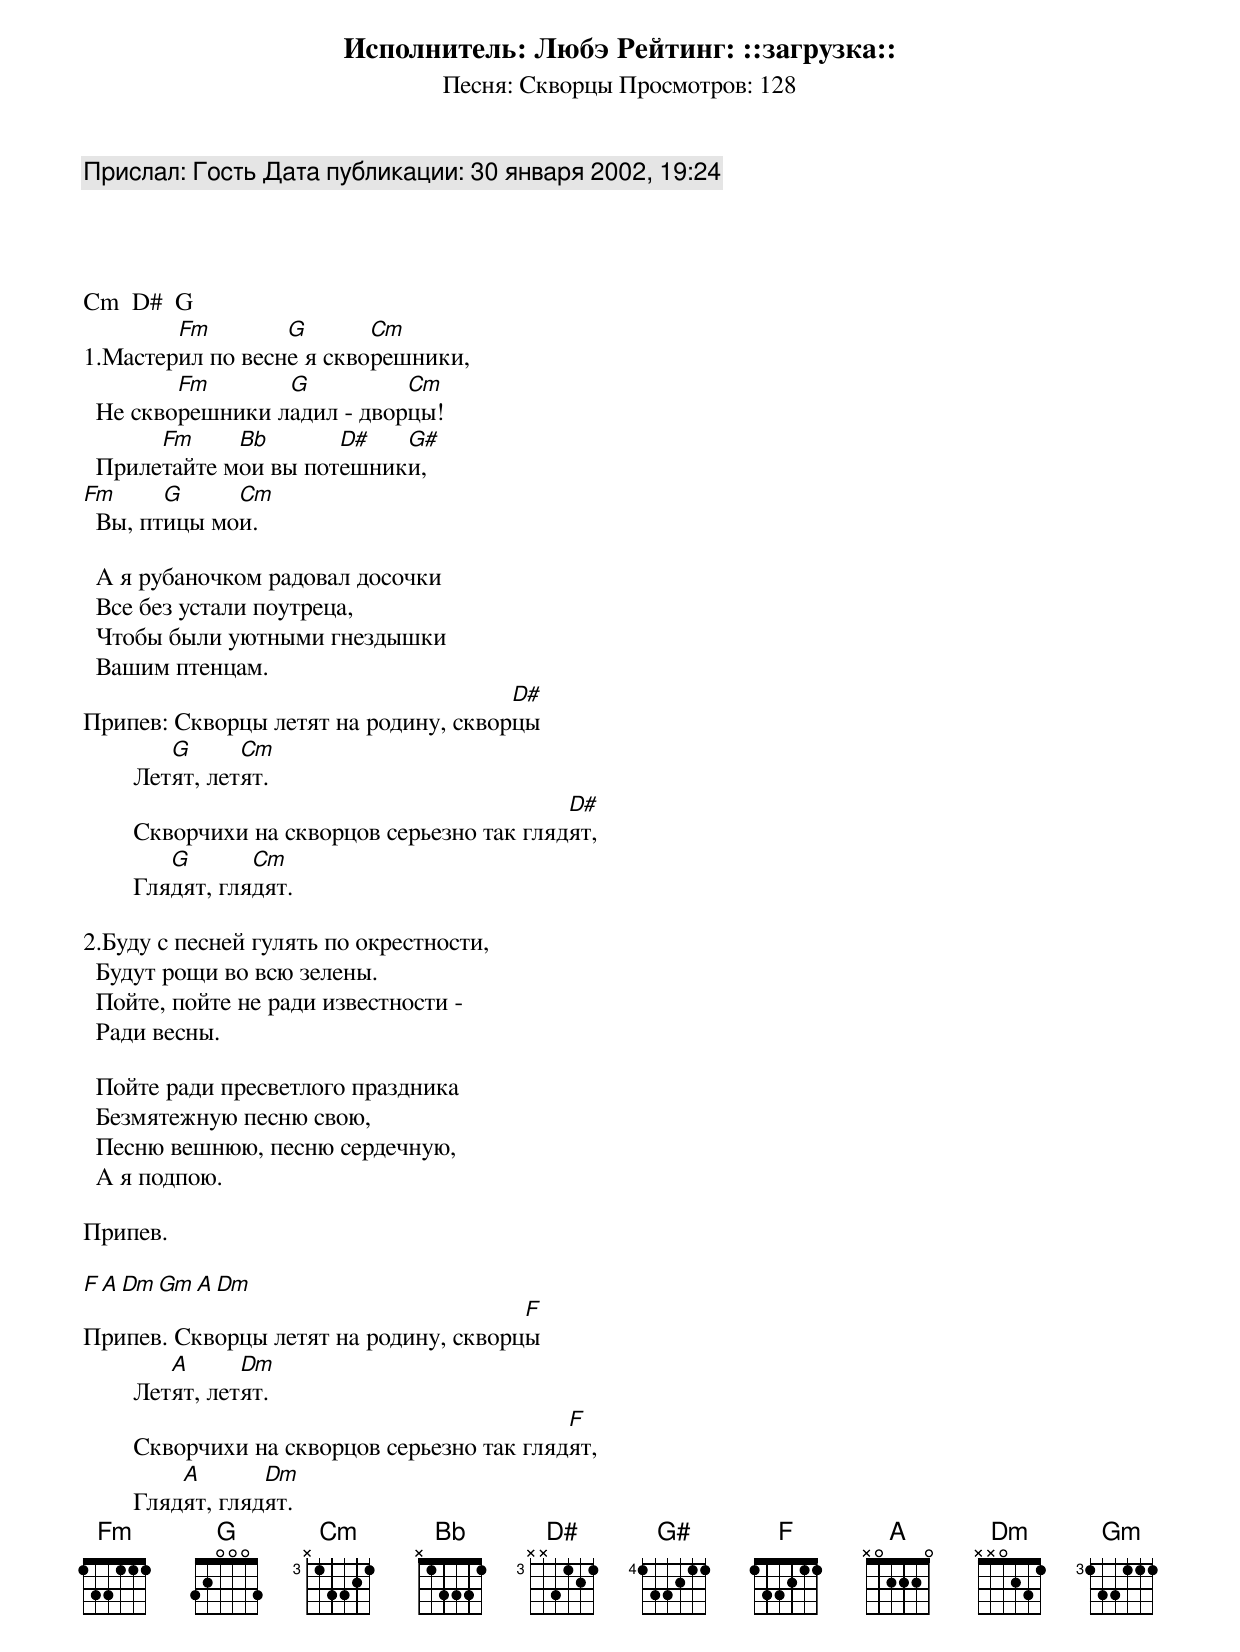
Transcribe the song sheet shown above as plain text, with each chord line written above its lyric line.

 Исполнитель: Любэ Рейтинг: ::загрузка::
Песня: Скворцы Просмотров: 128
Прислал: Гость Дата публикации: 30 января 2002, 19:24




Cm  D#  G
        Fm        G       Cm
1.Мастерил по весне я скворешники,
         Fm       G          Cm
  Hе скворешники ладил - дворцы!
       Fm     Bb       D#   G#
  Прилетайте мои вы потешники,
Fm      G     Cm
  Вы, птицы мои.

  А я рубаночком радовал досочки
  Все без устали поутреца,
  Чтобы были уютными гнездышки
  Вашим птенцам.
                                      D#
Припев: Скворцы летят на родину, скворцы
           G      Cm
        Летят, летят.
                                               D#
        Скворчихи на скворцов серьезно так глядят,
           G       Cm
        Глядят, глядят.

2.Буду с песней гулять по окрестности,
  Будут рощи во всю зелены.
  Пойте, пойте не ради известности -
  Ради весны.

  Пойте ради пресветлого праздника
  Безмятежную песню свою,
  Песню вешнюю, песню сердечную,
  А я подпою.

Припев.

F  A  Dm  Gm  A  Dm
                                       F
Припев. Скворцы летят на родину, скворцы
           A      Dm
        Летят, летят.
                                               F
        Скворчихи на скворцов серьезно так глядят,
            A       Dm
        Глядят, глядят.
